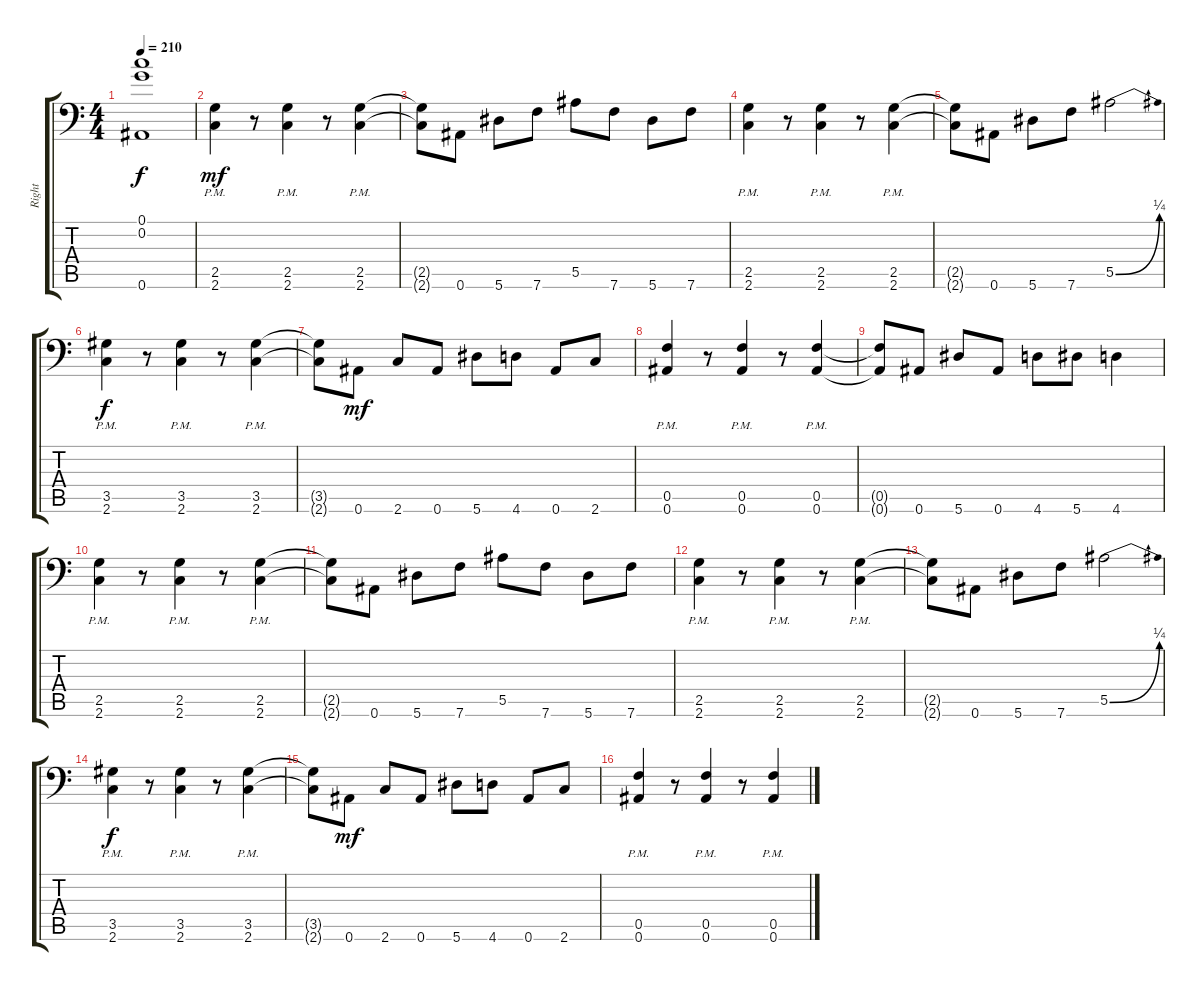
\track ("Right" "Right") {instrument distortionguitar}
\staff {score tabs}
\tuning (C4 G3 Eb3 Bb2 F2 Bb1) {hide}
\ts (4 4)
\tempo 210
\clef f4
\ks c
(0.1{t} 0.2{t} 0.6{t}).1{dy f} |
(2.5{pm} 2.6{pm}).4{dy mf} r.8 (2.5{pm} 2.6{pm}).4 r.8 (2.5{pm} 2.6{pm}).4 |
(2.5{t} 2.6{t}).8 0.6.8 5.6.8 7.6.8 5.5.8 7.6.8 5.6.8 7.6.8 |
(2.5{pm} 2.6{pm}).4 r.8 (2.5{pm} 2.6{pm}).4 r.8 (2.5{pm} 2.6{pm}).4 |
(2.5{t} 2.6{t}).8 0.6.8 5.6.8 7.6.8 5.5{be (bend 0 0 60 1)}.2 |
(3.5{pm} 2.6{pm}).4{dy f} r.8 (3.5{pm} 2.6{pm}).4 r.8 (3.5{pm} 2.6{pm}).4 |
(3.5{t} 2.6{t}).8 0.6.8{dy mf} 2.6.8 0.6.8 5.6.8 4.6.8 0.6.8 2.6.8 |
(0.5{pm} 0.6{pm}).4 r.8 (0.5{pm} 0.6{pm}).4 r.8 (0.5{pm} 0.6{pm}).4 |
(0.5{t} 0.6{t}).8 0.6.8 5.6.8 0.6.8 4.6.8 5.6.8 4.6.4 |
(2.5{pm} 2.6{pm}).4 r.8 (2.5{pm} 2.6{pm}).4 r.8 (2.5{pm} 2.6{pm}).4 |
(2.5{t} 2.6{t}).8 0.6.8 5.6.8 7.6.8 5.5.8 7.6.8 5.6.8 7.6.8 |
(2.5{pm} 2.6{pm}).4 r.8 (2.5{pm} 2.6{pm}).4 r.8 (2.5{pm} 2.6{pm}).4 |
(2.5{t} 2.6{t}).8 0.6.8 5.6.8 7.6.8 5.5{be (bend 0 0 60 1)}.2 |
(3.5{pm} 2.6{pm}).4{dy f} r.8 (3.5{pm} 2.6{pm}).4 r.8 (3.5{pm} 2.6{pm}).4 |
(3.5{t} 2.6{t}).8 0.6.8{dy mf} 2.6.8 0.6.8 5.6.8 4.6.8 0.6.8 2.6.8 |
(0.5{pm} 0.6{pm}).4 r.8 (0.5{pm} 0.6{pm}).4 r.8 (0.5{pm} 0.6{pm}).4
